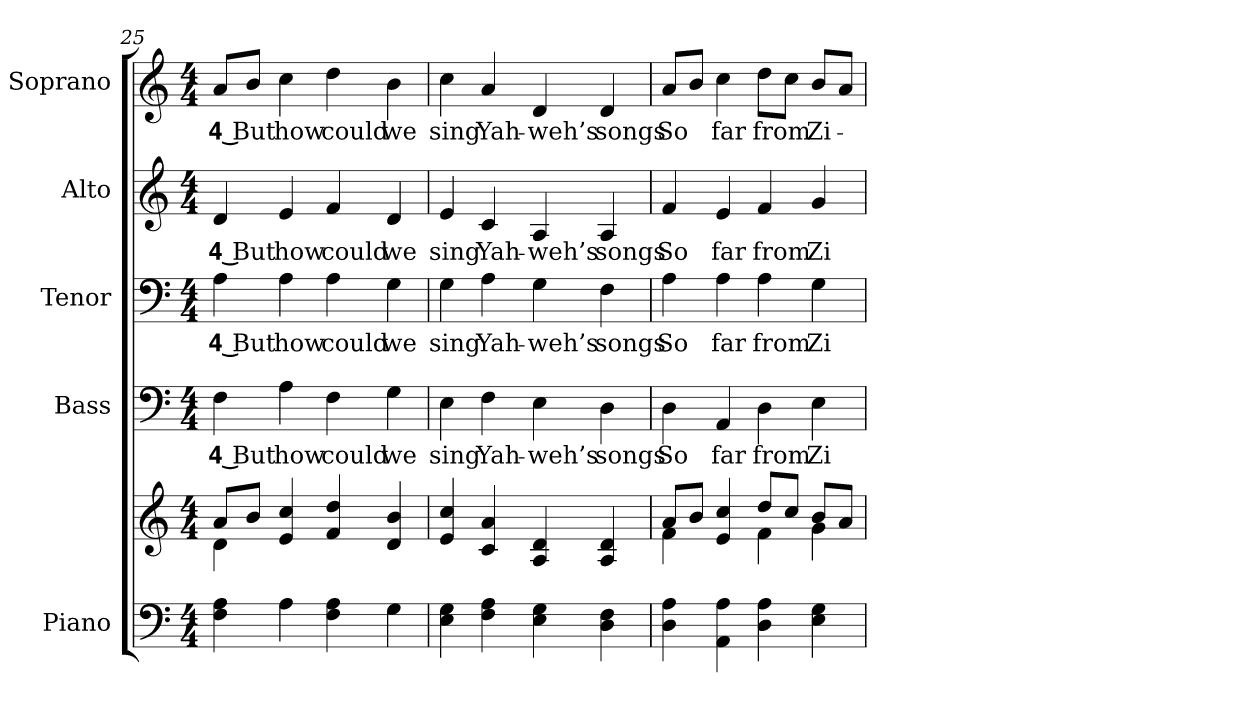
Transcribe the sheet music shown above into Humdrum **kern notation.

**kern	**kern	**kern	**text	**kern	**text	**kern	**text	**kern	**text
*part5	*part5	*part4	*part4	*part3	*part3	*part2	*part2	*part1	*part1
*staff6	*staff5	*staff4	*staff4	*staff3	*staff3	*staff2	*staff2	*staff1	*staff1
*I"Piano	*	*I"Bass	*	*I"Tenor	*	*I"Alto	*	*I"Soprano	*
*I'Pno.	*	*I'B.	*	*I'T.	*	*I'A.	*	*I'S.	*
!!LO:PB:g=z
*clefF4	*clefG2	*clefF4	*	*clefF4	*	*clefG2	*	*clefG2	*
*k[]	*k[]	*k[]	*	*k[]	*	*k[]	*	*k[]	*
*C:	*C:	*C:	*	*C:	*	*C:	*	*C:	*
*M4/4	*M4/4	*M4/4	*	*M4/4	*	*M4/4	*	*M4/4	*
=25	=25	=25	=25	=25	=25	=25	=25	=25	=25
*	*^	*	*	*	*	*	*	*	*
!	!	!	!	!LO:LY:b:color=#000000	!	!	!	!	!	!
!	!	!	!	!	!	!LO:LY:b:color=#000000	!	!	!	!
!	!	!	!	!	!	!	!	!LO:LY:b:color=#000000	!	!
!	!	!	!	!	!	!	!	!	!	!LO:LY:b:color=#000000
4Fi\ 4Ai	8ai/L	4di\	4Fi\	4 But	4Ai\	4 But	4di/	4 But	8ai/L	4 But
.	8bi/J	.	.	.	.	.	.	.	8bi/J	.
!	!	!	!	!LO:LY:b:color=#000000	!	!	!	!	!	!
!	!	!	!	!	!	!LO:LY:b:color=#000000	!	!	!	!
!	!	!	!	!	!	!	!	!LO:LY:b:color=#000000	!	!
!	!	!	!	!	!	!	!	!	!	!LO:LY:b:color=#000000
4Ai\	4ei/ 4cci	4ryy	4Ai\	how	4Ai\	how	4ei/	how	4cci\	how
!	!	!	!	!LO:LY:b:color=#000000	!	!	!	!	!	!
!	!	!	!	!	!	!LO:LY:b:color=#000000	!	!	!	!
!	!	!	!	!	!	!	!	!LO:LY:b:color=#000000	!	!
!	!	!	!	!	!	!	!	!	!	!LO:LY:b:color=#000000
4Fi\ 4Ai	4fi/ 4ddi	2ryy	4Fi\	could	4Ai\	could	4fi/	could	4ddi\	could
!	!	!	!	!LO:LY:b:color=#000000	!	!	!	!	!	!
!	!	!	!	!	!	!LO:LY:b:color=#000000	!	!	!	!
!	!	!	!	!	!	!	!	!LO:LY:b:color=#000000	!	!
!	!	!	!	!	!	!	!	!	!	!LO:LY:b:color=#000000
4Gi\	4di/ 4bi	.	4Gi\	we	4Gi\	we	4di/	we	4bi\	we
*	*v	*v	*	*	*	*	*	*	*	*
=26	=26	=26	=26	=26	=26	=26	=26	=26	=26
!	!	!	!LO:LY:b:color=#000000	!	!	!	!	!	!
!	!	!	!	!	!LO:LY:b:color=#000000	!	!	!	!
!	!	!	!	!	!	!	!LO:LY:b:color=#000000	!	!
!	!	!	!	!	!	!	!	!	!LO:LY:b:color=#000000
4Ei\ 4Gi	4ei/ 4cci	4Ei\	sing	4Gi\	sing	4ei/	sing	4cci\	sing
!	!	!	!LO:LY:b:color=#000000	!	!	!	!	!	!
!	!	!	!	!	!LO:LY:b:color=#000000	!	!	!	!
!	!	!	!	!	!	!	!LO:LY:b:color=#000000	!	!
!	!	!	!	!	!	!	!	!	!LO:LY:b:color=#000000
4Fi\ 4Ai	4ci/ 4ai	4Fi\	Yah-	4Ai\	Yah-	4ci/	Yah-	4ai/	Yah-
!	!	!	!LO:LY:b:color=#000000	!	!	!	!	!	!
!	!	!	!	!	!LO:LY:b:color=#000000	!	!	!	!
!	!	!	!	!	!	!	!LO:LY:b:color=#000000	!	!
!	!	!	!	!	!	!	!	!	!LO:LY:b:color=#000000
4Ei\ 4Gi	4Ai/ 4di	4Ei\	-weh’s	4Gi\	-weh’s	4Ai/	-weh’s	4di/	-weh’s
!	!	!	!LO:LY:b:color=#000000	!	!	!	!	!	!
!	!	!	!	!	!LO:LY:b:color=#000000	!	!	!	!
!	!	!	!	!	!	!	!LO:LY:b:color=#000000	!	!
!	!	!	!	!	!	!	!	!	!LO:LY:b:color=#000000
4Di\ 4Fi	4Ai/ 4di	4Di\	songs	4Fi\	songs	4Ai/	songs	4di/	songs
=27	=27	=27	=27	=27	=27	=27	=27	=27	=27
*	*^	*	*	*	*	*	*	*	*
!	!	!	!	!LO:LY:b:color=#000000	!	!	!	!	!	!
!	!	!	!	!	!	!LO:LY:b:color=#000000	!	!	!	!
!	!	!	!	!	!	!	!	!LO:LY:b:color=#000000	!	!
!	!	!	!	!	!	!	!	!	!	!LO:LY:b:color=#000000
4Di\ 4Ai	8ai/L	4fi\	4Di\	So	4Ai\	So	4fi/	So	8ai/L	So
.	8bi/J	.	.	.	.	.	.	.	8bi/J	.
!	!	!	!	!LO:LY:b:color=#000000	!	!	!	!	!	!
!	!	!	!	!	!	!LO:LY:b:color=#000000	!	!	!	!
!	!	!	!	!	!	!	!	!LO:LY:b:color=#000000	!	!
!	!	!	!	!	!	!	!	!	!	!LO:LY:b:color=#000000
4AAi\ 4Ai	4ei/ 4cci	4ryy	4AAi/	far	4Ai\	far	4ei/	far	4cci\	far
!	!	!	!	!LO:LY:b:color=#000000	!	!	!	!	!	!
!	!	!	!	!	!	!LO:LY:b:color=#000000	!	!	!	!
!	!	!	!	!	!	!	!	!LO:LY:b:color=#000000	!	!
!	!	!	!	!	!	!	!	!	!	!LO:LY:b:color=#000000
4Di\ 4Ai	8ddi/L	4fi\	4Di\	from	4Ai\	from	4fi/	from	8ddi\L	from
.	8cci/J	.	.	.	.	.	.	.	8cci\J	.
!	!	!	!	!LO:LY:b:color=#000000	!	!	!	!	!	!
!	!	!	!	!	!	!LO:LY:b:color=#000000	!	!	!	!
!	!	!	!	!	!	!	!	!LO:LY:b:color=#000000	!	!
!	!	!	!	!	!	!	!	!	!	!LO:LY:b:color=#000000
4Ei\ 4Gi	8bi/L	4gi\	4Ei\	Zi-	4Gi\	Zi-	4gi/	Zi-	8bi/L	Zi-
.	8ai/J	.	.	.	.	.	.	.	8ai/J	.
*	*v	*v	*	*	*	*	*	*	*	*
=	=	=	=	=	=	=	=	=	=
*-	*-	*-	*-	*-	*-	*-	*-	*-	*-
